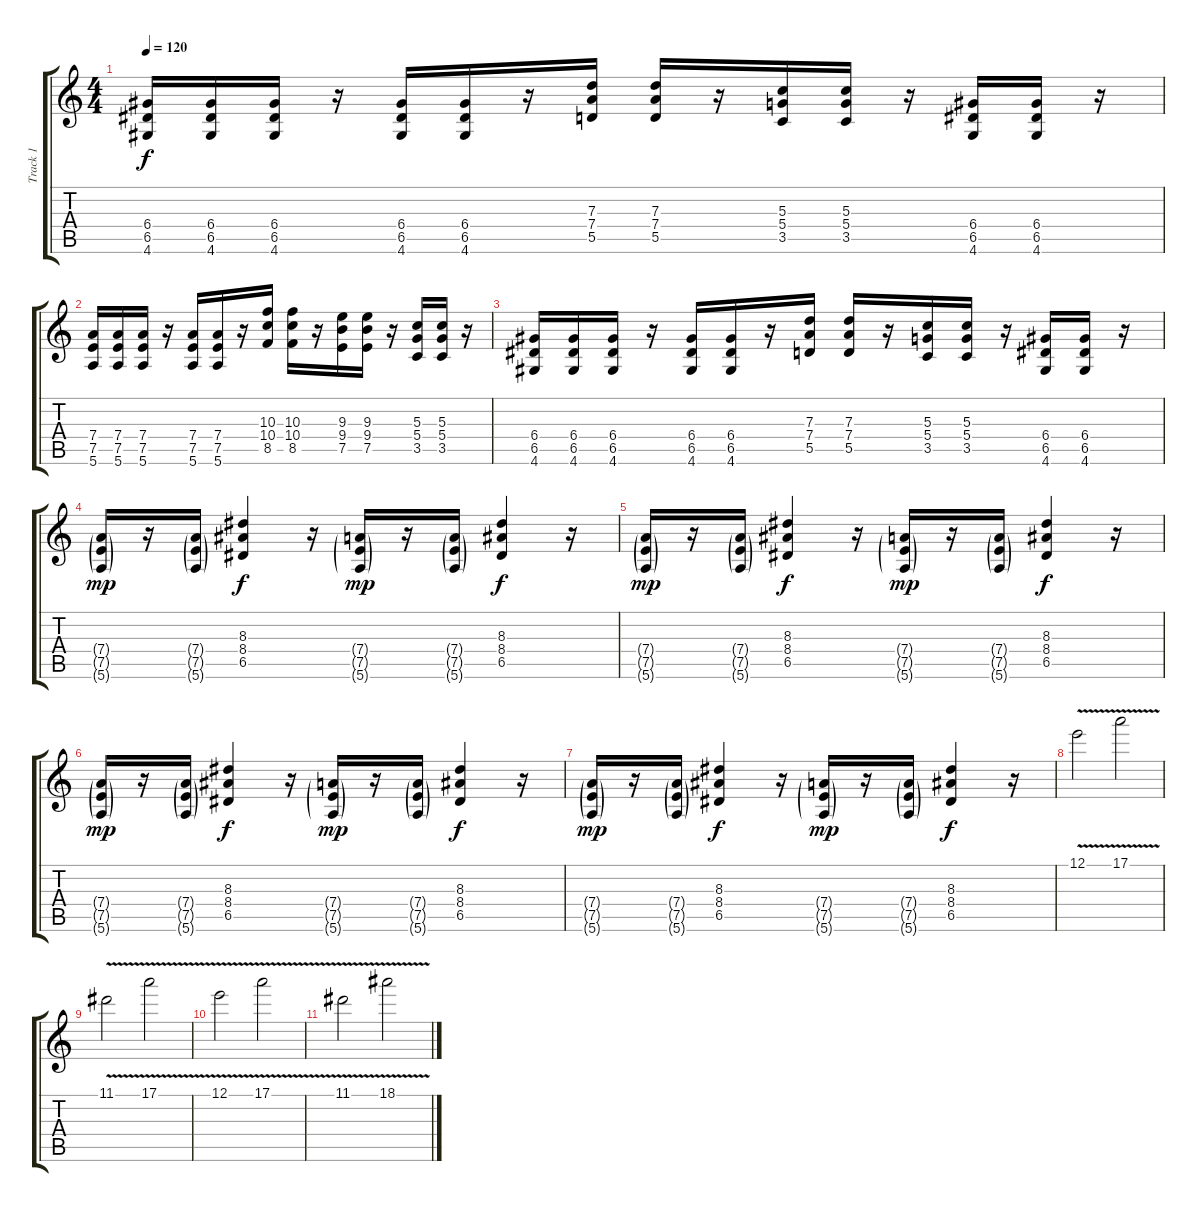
\track ("Track 1" "Track 1") {instrument distortionguitar}
\staff {score tabs}
\tuning (E4 B3 G3 D3 A2 E2) {hide}
\ts (4 4)
\tempo 120
\clef g2
\ks c
(6.4 6.5 4.6).16{dy f} (6.4 6.5 4.6).16 (6.4 6.5 4.6).16 r.16 (6.4 6.5 4.6).16 (6.4 6.5 4.6).16 r.16 (7.3 7.4 5.5).16 (7.3 7.4 5.5).16 r.16 (5.3 5.4 3.5).16 (5.3 5.4 3.5).16 r.16 (6.4 6.5 4.6).16 (6.4 6.5 4.6).16 r.16 |
(7.4 7.5 5.6).16 (7.4 7.5 5.6).16 (7.4 7.5 5.6).16 r.16 (7.4 7.5 5.6).16 (7.4 7.5 5.6).16 r.16 (10.3 10.4 8.5).16 (10.3 10.4 8.5).16 r.16 (9.3 9.4 7.5).16 (9.3 9.4 7.5).16 r.16 (5.3 5.4 3.5).16 (5.3 5.4 3.5).16 r.16 |
(6.4 6.5 4.6).16 (6.4 6.5 4.6).16 (6.4 6.5 4.6).16 r.16 (6.4 6.5 4.6).16 (6.4 6.5 4.6).16 r.16 (7.3 7.4 5.5).16 (7.3 7.4 5.5).16 r.16 (5.3 5.4 3.5).16 (5.3 5.4 3.5).16 r.16 (6.4 6.5 4.6).16 (6.4 6.5 4.6).16 r.16 |
(7.4{g} 7.5{g} 5.6{g}).16{dy mp} r.16 (7.4{g} 7.5{g} 5.6{g}).16 (8.3 8.4 6.5).4{dy f} r.16 (7.4{g} 7.5{g} 5.6{g}).16{dy mp} r.16 (7.4{g} 7.5{g} 5.6{g}).16 (8.3 8.4 6.5).4{dy f} r.16 |
(7.4{g} 7.5{g} 5.6{g}).16{dy mp} r.16 (7.4{g} 7.5{g} 5.6{g}).16 (8.3 8.4 6.5).4{dy f} r.16 (7.4{g} 7.5{g} 5.6{g}).16{dy mp} r.16 (7.4{g} 7.5{g} 5.6{g}).16 (8.3 8.4 6.5).4{dy f} r.16 |
(7.4{g} 7.5{g} 5.6{g}).16{dy mp} r.16 (7.4{g} 7.5{g} 5.6{g}).16 (8.3 8.4 6.5).4{dy f} r.16 (7.4{g} 7.5{g} 5.6{g}).16{dy mp} r.16 (7.4{g} 7.5{g} 5.6{g}).16 (8.3 8.4 6.5).4{dy f} r.16 |
(7.4{g} 7.5{g} 5.6{g}).16{dy mp} r.16 (7.4{g} 7.5{g} 5.6{g}).16 (8.3 8.4 6.5).4{dy f} r.16 (7.4{g} 7.5{g} 5.6{g}).16{dy mp} r.16 (7.4{g} 7.5{g} 5.6{g}).16 (8.3 8.4 6.5).4{dy f} r.16 |
12.1{v}.2 17.1{v}.2 |
11.1{v}.2 17.1{v}.2 |
12.1{v}.2 17.1{v}.2 |
11.1{v}.2 18.1{v}.2
